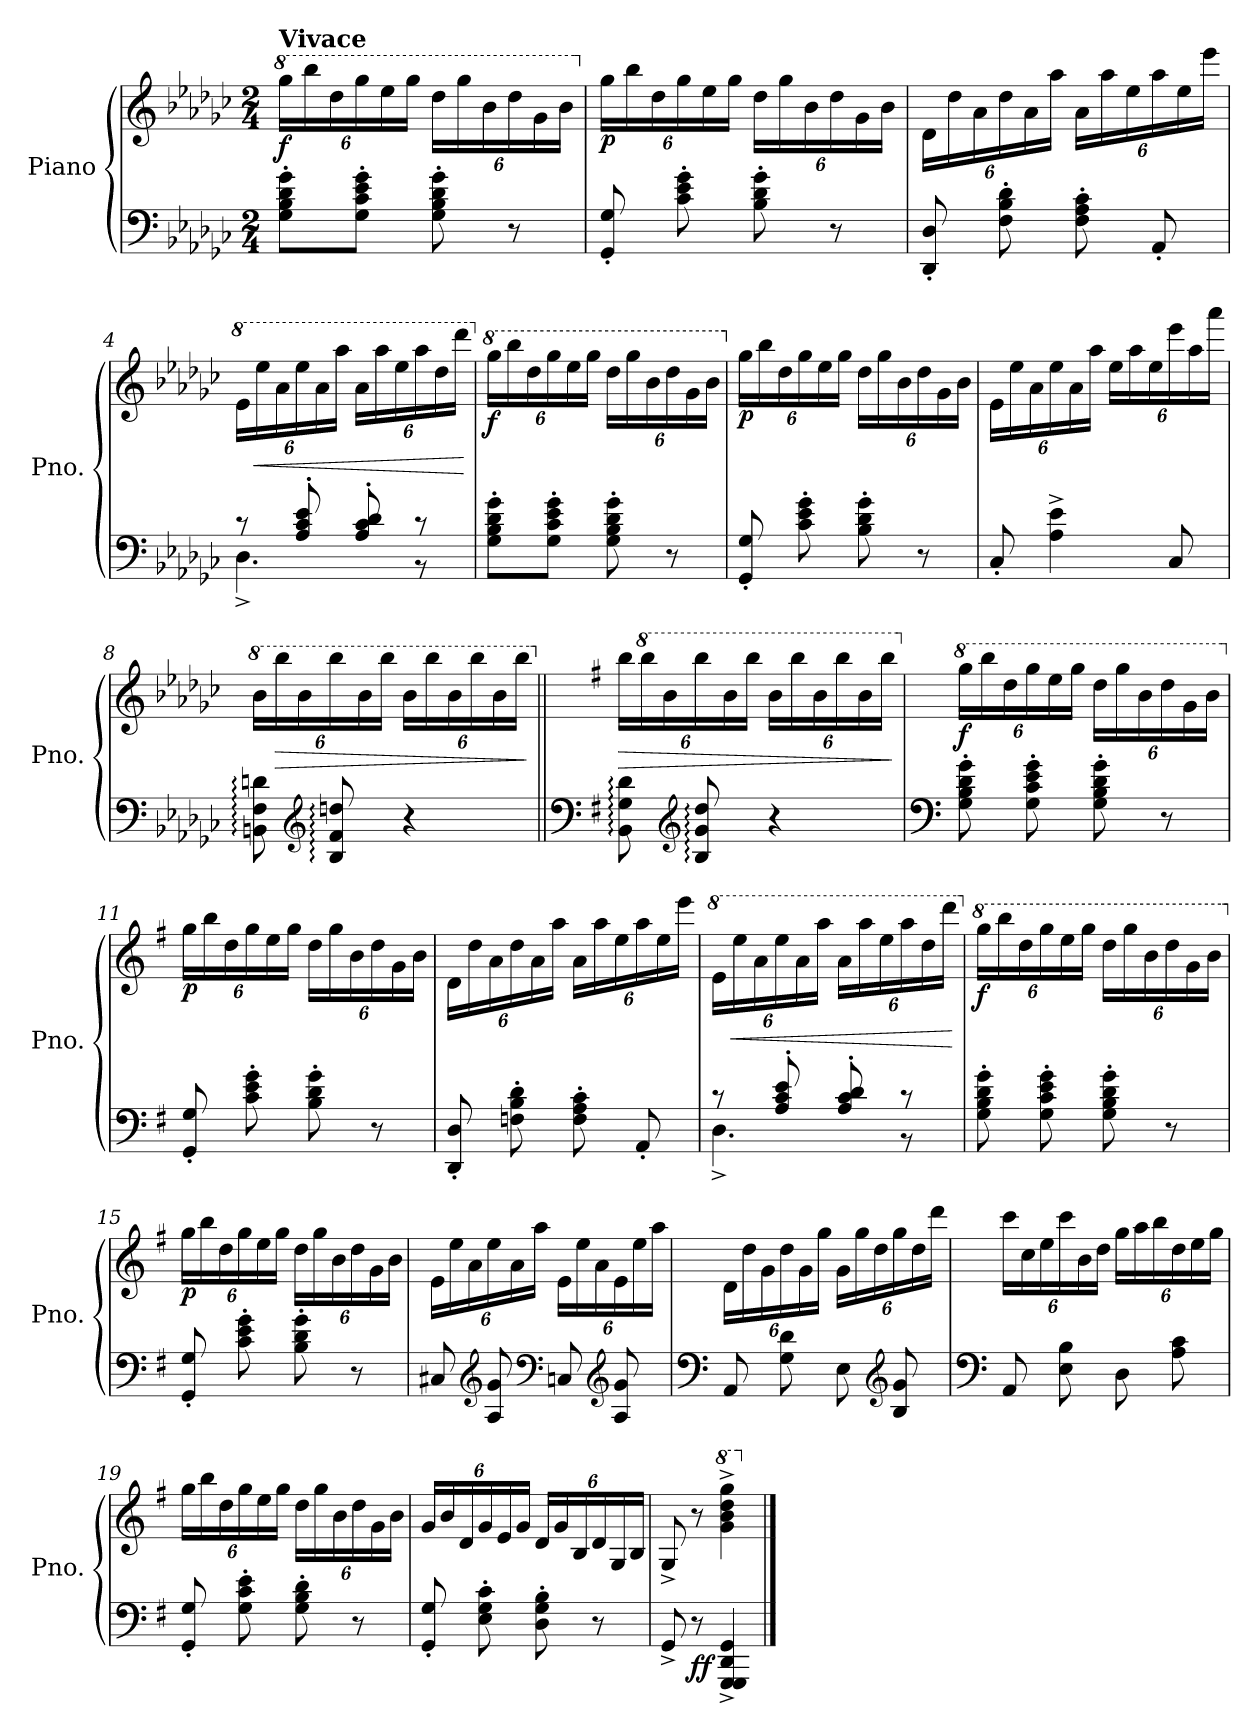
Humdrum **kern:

**kern	**kern	**dynam
*part1	*part1	*part1
*staff2	*staff1	*staff1/2
*I"Piano	*	*
*I'Pno.	*	*
*clefF4	*clefG2	*
*k[b-e-a-d-g-c-]	*k[b-e-a-d-g-c-]	*
*M2/4	*M2/4	*
*	*8va	*
*	*Xbrackettup	*
=1	=1	=1
!	!LO:TX:a:B:t=Vivace	!
!	!	!LO:DY:b
8G-\' 8B-\' 8d-\' 8g-\'L	24ggg-\LL	f
.	24bbb-\	.
.	24ddd-\	.
8G-\' 8c-\' 8e-\' 8g-\'J	24ggg-\	.
.	24eee-\	.
.	24ggg-\JJ	.
8G-\' 8B-\' 8d-\' 8g-\'	24ddd-\LL	.
.	24ggg-\	.
.	24bb-\	.
8r	24ddd-\	.
.	24gg-\	.
.	24bb-\JJ	.
=2	=2	=2
*	*X8va	*
!	!	!LO:DY:b
8GG-/' 8G-/'	24gg-\LL	p
.	24bb-\	.
.	24dd-\	.
8c-\' 8e-\' 8g-\'	24gg-\	.
.	24ee-\	.
.	24gg-\JJ	.
8B-\' 8d-\' 8g-\'	24dd-\LL	.
.	24gg-\	.
.	24b-\	.
8r	24dd-\	.
.	24g-\	.
.	24b-\JJ	.
=3	=3	=3
8DD-/' 8D-/'	24d-\LL	.
.	24dd-\	.
.	24a-\	.
8F\' 8B-\' 8d-\'	24dd-\	.
.	24a-\	.
.	24aa-\JJ	.
8F\' 8A-\' 8c-\'	24a-\LL	.
.	24aa-\	.
.	24ee-\	.
8AA-'/	24aa-\	.
.	24ee-\	.
.	24eee-\JJ	.
!!LO:LB:g=z
=4	=4	=4
*^	*	*
*	*	*8va	*
8r	4.D-^\	24ee-\LL	.
!	!	!	!LO:HP:b
.	.	24eee-\	<
.	.	24aa-\	.
8A-/' 8c-/' 8e-/'	.	24eee-\	.
.	.	24aa-\	.
.	.	24aaa-\JJ	.
8A-/' 8c-/' 8d-/'	.	24aa-\LL	.
.	.	24aaa-\	.
.	.	24eee-\	.
8r	8r	24aaa-\	.
.	.	24ddd-\	.
.	.	24dddd-\JJ	.
*v	*v	*	*
.	.	[
=5	=5	=5
*	*X8va	*
*	*8va	*
!	!	!LO:DY:b
8G-\' 8B-\' 8d-\' 8g-\'L	24ggg-\LL	f
.	24bbb-\	.
.	24ddd-\	.
8G-\' 8c-\' 8e-\' 8g-\'J	24ggg-\	.
.	24eee-\	.
.	24ggg-\JJ	.
8G-\' 8B-\' 8d-\' 8g-\'	24ddd-\LL	.
.	24ggg-\	.
.	24bb-\	.
8r	24ddd-\	.
.	24gg-\	.
.	24bb-\JJ	.
=6	=6	=6
*	*X8va	*
!	!	!LO:DY:b
8GG-/' 8G-/'	24gg-\LL	p
.	24bb-\	.
.	24dd-\	.
8c-\' 8e-\' 8g-\'	24gg-\	.
.	24ee-\	.
.	24gg-\JJ	.
8B-\' 8d-\' 8g-\'	24dd-\LL	.
.	24gg-\	.
.	24b-\	.
8r	24dd-\	.
.	24g-\	.
.	24b-\JJ	.
!!LO:LB:g=z
=7	=7	=7
8C-'/	24e-\LL	.
.	24ee-\	.
.	24a-\	.
4A-\^ 4e-\^	24ee-\	.
.	24a-\	.
.	24aa-\JJ	.
.	24ee-\LL	.
.	24aa-\	.
.	24ee-\	.
8C-/	24eee-\	.
.	24aa-\	.
.	24aaa-\JJ	.
=8	=8	=8
*	*8va	*
8BBn\: 8F\: 8dn\:	24bb-\LL	.
!	!	!LO:HP:b
.	24bbb-\	>
*clefG2	*	*
.	24bb-\	.
8B-/: 8f/: 8ddn/:	24bbb-\	.
.	24bb-\	.
.	24bbb-\JJ	.
4r	24bb-\LL	.
.	24bbb-\	.
.	24bb-\	.
.	24bbb-\	.
.	24bb-\	.
.	24bbb-\JJ	.
.	.	]
!!LO:LB:g=z
=9||	=9||	=9||
*clefF4	*	*
*k[f#]	*k[f#]	*
*	*X8va	*
!	!	!LO:HP:b
8BB\: 8G\: 8d\:	24bb\LL	>
*clefG2	*	*
*	*8va	*
.	24bbb\	.
.	24bb\	.
8B/: 8g/: 8dd/:	24bbb\	.
.	24bb\	.
.	24bbb\JJ	.
4r	24bb\LL	.
.	24bbb\	.
.	24bb\	.
.	24bbb\	.
.	24bb\	.
.	24bbb\JJ	.
.	.	]
=10	=10	=10
*clefF4	*	*
*	*X8va	*
*	*8va	*
!	!	!LO:DY:b
8G\' 8B\' 8d\' 8g\'	24ggg\LL	f
.	24bbb\	.
.	24ddd\	.
8G\' 8c\' 8e\' 8g\'	24ggg\	.
.	24eee\	.
.	24ggg\JJ	.
8G\' 8B\' 8d\' 8g\'	24ddd\LL	.
.	24ggg\	.
.	24bb\	.
8r	24ddd\	.
.	24gg\	.
.	24bb\JJ	.
=11	=11	=11
*	*X8va	*
!	!	!LO:DY:b
8GG/' 8G/'	24gg\LL	p
.	24bb\	.
.	24dd\	.
8c\' 8e\' 8g\'	24gg\	.
.	24ee\	.
.	24gg\JJ	.
8B\' 8d\' 8g\'	24dd\LL	.
.	24gg\	.
.	24b\	.
8r	24dd\	.
.	24g\	.
.	24b\JJ	.
!!LO:LB:g=z
=12	=12	=12
8DD/' 8D/'	24d\LL	.
.	24dd\	.
.	24a\	.
8Fn\' 8B\' 8d\'	24dd\	.
.	24a\	.
.	24aa\JJ	.
8F\' 8A\' 8c\'	24a\LL	.
.	24aa\	.
.	24ee\	.
8AA'/	24aa\	.
.	24ee\	.
.	24eee\JJ	.
=13	=13	=13
*^	*	*
*	*	*8va	*
8r	4.D^\	24ee\LL	.
!	!	!	!LO:HP:b
.	.	24eee\	<
.	.	24aa\	.
8A/' 8c/' 8e/'	.	24eee\	.
.	.	24aa\	.
.	.	24aaa\JJ	.
8A/' 8c/' 8d/'	.	24aa\LL	.
.	.	24aaa\	.
.	.	24eee\	.
8r	8r	24aaa\	.
.	.	24ddd\	.
.	.	24dddd\JJ	.
*v	*v	*	*
.	.	[
=14	=14	=14
*	*X8va	*
*	*8va	*
!	!	!LO:DY:b
8G\' 8B\' 8d\' 8g\'	24ggg\LL	f
.	24bbb\	.
.	24ddd\	.
8G\' 8c\' 8e\' 8g\'	24ggg\	.
.	24eee\	.
.	24ggg\JJ	.
8G\' 8B\' 8d\' 8g\'	24ddd\LL	.
.	24ggg\	.
.	24bb\	.
8r	24ddd\	.
.	24gg\	.
.	24bb\JJ	.
!!LO:PB:g=z
=15	=15	=15
*	*X8va	*
!	!	!LO:DY:b
8GG/' 8G/'	24gg\LL	p
.	24bb\	.
.	24dd\	.
8c\' 8e\' 8g\'	24gg\	.
.	24ee\	.
.	24gg\JJ	.
8B\' 8d\' 8g\'	24dd\LL	.
.	24gg\	.
.	24b\	.
8r	24dd\	.
.	24g\	.
.	24b\JJ	.
=16	=16	=16
8C#X/	24e\LL	.
.	24ee\	.
*clefG2	*	*
.	24a\	.
8A/ 8g/	24ee\	.
.	24a\	.
*clefF4	*	*
.	24aa\JJ	.
8Cn/	24e\LL	.
*clefG2	*	*
.	24ee\	.
.	24a\	.
8A/ 8g/	24e\	.
.	24ee\	.
.	24aa\JJ	.
=17	=17	=17
*clefF4	*	*
8AA/	24d\LL	.
.	24dd\	.
.	24g\	.
8G\ 8d\	24dd\	.
.	24g\	.
.	24gg\JJ	.
8E\	24g\LL	.
.	24gg\	.
*clefG2	*	*
.	24dd\	.
8B/ 8g/	24gg\	.
.	24dd\	.
.	24ddd\JJ	.
!!LO:LB:g=z
=18	=18	=18
*clefF4	*	*
8AA/	24ccc\LL	.
.	24cc\	.
.	24ee\	.
8E\ 8B\	24ccc\	.
.	24b\	.
.	24dd\JJ	.
8D\	24gg\LL	.
.	24aa\	.
.	24bb\	.
8A\ 8c\	24dd\	.
.	24ee\	.
.	24gg\JJ	.
=19	=19	=19
8GG/' 8G/'	24gg\LL	.
.	24bb\	.
.	24dd\	.
8G\' 8c\' 8e\'	24gg\	.
.	24ee\	.
.	24gg\JJ	.
8G\' 8B\' 8d\'	24dd\LL	.
.	24gg\	.
.	24b\	.
8r	24dd\	.
.	24g\	.
.	24b\JJ	.
=20	=20	=20
8GG/' 8G/'	24g/LL	.
.	24b/	.
.	24d/	.
8E\' 8G\' 8c\'	24g/	.
.	24e/	.
.	24g/JJ	.
8D\' 8G\' 8B\'	24d/LL	.
.	24g/	.
.	24B/	.
8r	24d/	.
.	24G/	.
.	24B/JJ	.
=21	=21	=21
8GG^/	8G^/	.
!	!	!LO:DY:b=2
8r	8r	ff
*	*8va	*
4GGG/^ 4GGG/^ 4DD/^ 4GG/^	4gg\^ 4bb\^ 4ddd\^ 4ggg\^	.
*	*X8va	*
==	==	==
*-	*-	*-
